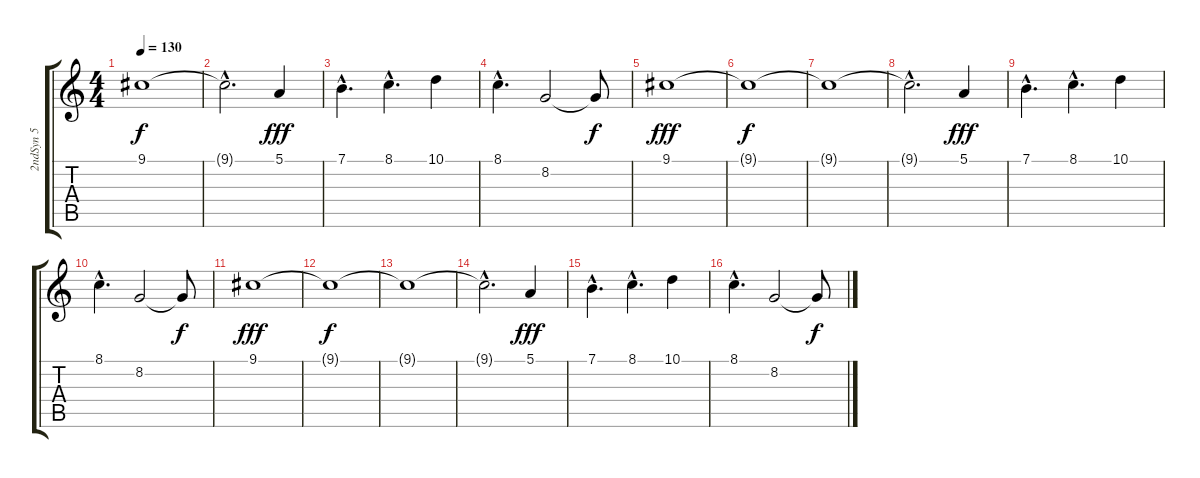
\track ("2ndSyn 5            " "2ndSyn 5  ") {instrument trumpet}
\staff {score tabs}
\tuning (E4 B3 G3 D3 A2 E2) {hide}
\ts (4 4)
\tempo 130
\clef g2
\ks c
9.1{t}.1{dy f} |
9.1{hac t}.2{d} 5.1.4{dy fff} |
7.1{hac}.4{d} 8.1{hac}.4{d} 10.1.4 |
8.1{hac}.4{d} 8.2.2 8.2{t}.8{dy f} |
9.1.1{dy fff} |
9.1{t}.1{dy f} |
9.1{t}.1 |
9.1{hac t}.2{d} 5.1.4{dy fff} |
7.1{hac}.4{d} 8.1{hac}.4{d} 10.1.4 |
8.1{hac}.4{d} 8.2.2 8.2{t}.8{dy f} |
9.1.1{dy fff} |
9.1{t}.1{dy f} |
9.1{t}.1 |
9.1{hac t}.2{d} 5.1.4{dy fff} |
7.1{hac}.4{d} 8.1{hac}.4{d} 10.1.4 |
8.1{hac}.4{d} 8.2.2 8.2{t}.8{dy f}
